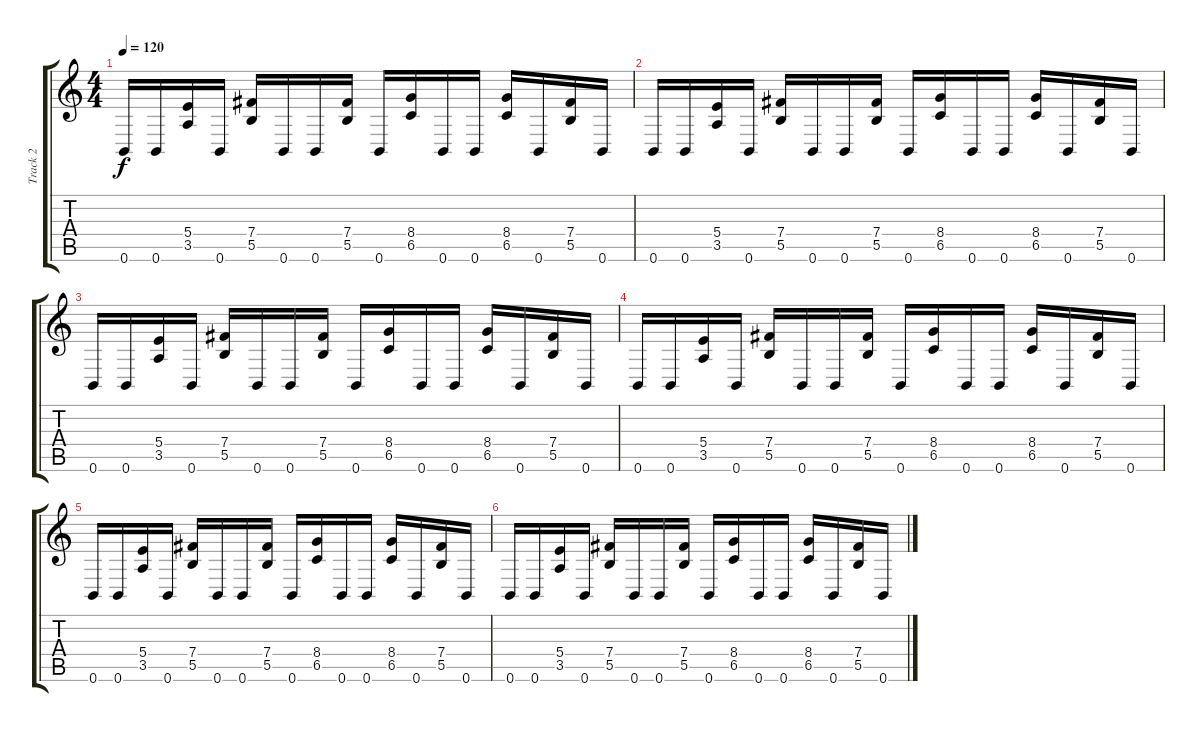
\track ("Track 2" "Track 2") {instrument distortionguitar}
\staff {score tabs}
\tuning (Db4 Ab3 E3 B2 Gb2 B1) {hide}
\ts (4 4)
\tempo 120
\clef g2
\ks c
0.6.16{dy f} 0.6.16 (5.4 3.5).16 0.6.16 (7.4 5.5).16 0.6.16 0.6.16 (7.4 5.5).16 0.6.16 (8.4 6.5).16 0.6.16 0.6.16 (8.4 6.5).16 0.6.16 (7.4 5.5).16 0.6.16 |
0.6.16 0.6.16 (5.4 3.5).16 0.6.16 (7.4 5.5).16 0.6.16 0.6.16 (7.4 5.5).16 0.6.16 (8.4 6.5).16 0.6.16 0.6.16 (8.4 6.5).16 0.6.16 (7.4 5.5).16 0.6.16 |
0.6.16 0.6.16 (5.4 3.5).16 0.6.16 (7.4 5.5).16 0.6.16 0.6.16 (7.4 5.5).16 0.6.16 (8.4 6.5).16 0.6.16 0.6.16 (8.4 6.5).16 0.6.16 (7.4 5.5).16 0.6.16 |
0.6.16 0.6.16 (5.4 3.5).16 0.6.16 (7.4 5.5).16 0.6.16 0.6.16 (7.4 5.5).16 0.6.16 (8.4 6.5).16 0.6.16 0.6.16 (8.4 6.5).16 0.6.16 (7.4 5.5).16 0.6.16 |
0.6.16 0.6.16 (5.4 3.5).16 0.6.16 (7.4 5.5).16 0.6.16 0.6.16 (7.4 5.5).16 0.6.16 (8.4 6.5).16 0.6.16 0.6.16 (8.4 6.5).16 0.6.16 (7.4 5.5).16 0.6.16 |
0.6.16 0.6.16 (5.4 3.5).16 0.6.16 (7.4 5.5).16 0.6.16 0.6.16 (7.4 5.5).16 0.6.16 (8.4 6.5).16 0.6.16 0.6.16 (8.4 6.5).16 0.6.16 (7.4 5.5).16 0.6.16
